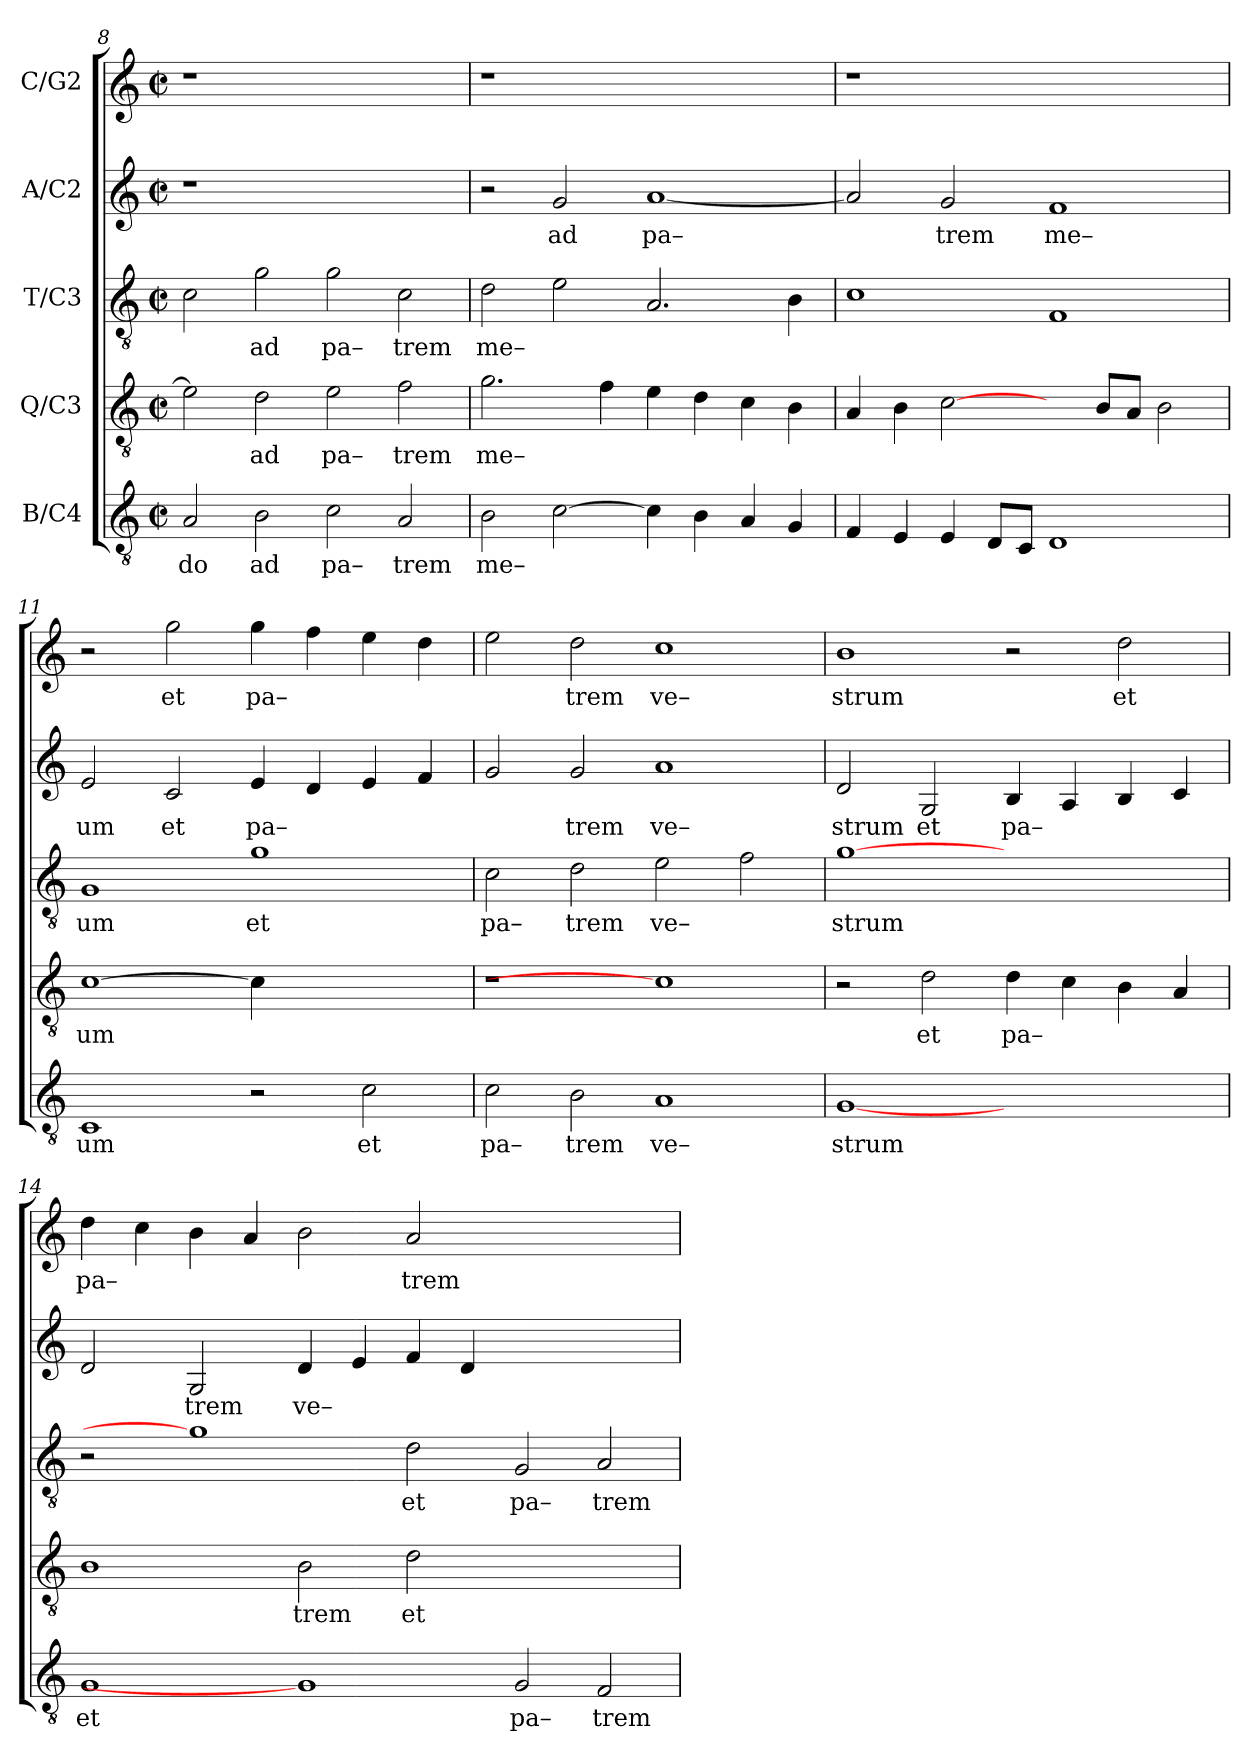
**kern	**text	**kern	**text	**kern	**text	**kern	**text	**kern	**text
*part5	*part5	*part4	*part4	*part3	*part3	*part2	*part2	*part1	*part1
*staff5	*staff5	*staff4	*staff4	*staff3	*staff3	*staff2	*staff2	*staff1	*staff1
*I"B/C4	*	*I"Q/C3	*	*I"T/C3	*	*I"A/C2	*	*I"C/G2	*
*clefGv2	*	*clefGv2	*	*clefGv2	*	*clefG2	*	*clefG2	*
*k[]	*	*k[]	*	*k[]	*	*k[]	*	*k[]	*
*C:	*	*C:	*	*C:	*	*C:	*	*C:	*
*M2/2	*	*M2/2	*	*M2/2	*	*M2/2	*	*M2/2	*
*met(c|)	*	*met(c|)	*	*met(c|)	*	*met(c|)	*	*met(c|)	*
=8	=8	=8	=8	=8	=8	=8	=8	=8	=8
!	!LO:LY:b	!	!	!	!	!	!	!	!
2A/	do	2e\]	.	2c\	.	1r	.	1r	.
!	!LO:LY:b	!	!LO:LY:b	!	!LO:LY:b	!	!	!	!
2B\	ad	2d\	ad	2g\	ad	.	.	.	.
!	!LO:LY:b	!	!LO:LY:b	!	!LO:LY:b	!	!	!	!
2c\	pa–	2e\	pa–	2g\	pa–	1ryy	.	1ryy	.
!	!LO:LY:b	!	!LO:LY:b	!	!LO:LY:b	!	!	!	!
2A/	trem	2f\	trem	2c\	trem	.	.	.	.
=9	=9	=9	=9	=9	=9	=9	=9	=9	=9
!	!LO:LY:b	!	!LO:LY:b	!	!LO:LY:b	!	!	!	!
2B\	me–	2.g\	me–	2d\	me–	2r	.	1r	.
!	!	!	!	!	!	!	!LO:LY:b	!	!
[2c\	.	.	.	2e\	.	2g/	ad	.	.
.	.	4f\	.	.	.	.	.	.	.
!	!	!	!	!	!	!	!LO:LY:b	!	!
4c\]	.	4e\	.	2.A/	.	[1a	pa–	1ryy	.
4B\	.	4d\	.	.	.	.	.	.	.
4A/	.	4c\	.	.	.	.	.	.	.
4G/	.	4B\	.	4B\	.	.	.	.	.
=10	=10	=10	=10	=10	=10	=10	=10	=10	=10
4F/	.	4A/	.	1c	.	2a/]	.	1r	.
4E/	.	4B\	.	.	.	.	.	.	.
!	!	!	!	!	!	!	!LO:LY:b	!	!
4E/	.	[2c\	.	.	.	2g/	trem	.	.
8D/L	.	.	.	.	.	.	.	.	.
8C/J	.	.	.	.	.	.	.	.	.
!	!	!	!	!	!	!	!LO:LY:b	!	!
1D	.	4ryy	.	1F	.	1f	me–	1ryy	.
.	.	8B/L	.	.	.	.	.	.	.
.	.	8A/J	.	.	.	.	.	.	.
.	.	2B\	.	.	.	.	.	.	.
=11	=11	=11	=11	=11	=11	=11	=11	=11	=11
!	!LO:LY:b	!	!LO:LY:b	!	!LO:LY:b	!	!LO:LY:b	!	!
1C	um	[1c	um	1G	um	2e/	um	2r	.
!	!	!	!	!	!	!	!LO:LY:b	!	!LO:LY:b
.	.	.	.	.	.	2c/	et	2gg\	et
!	!	!	!	!	!LO:LY:b	!	!LO:LY:b	!	!LO:LY:b
2r	.	4c\]	.	1g	et	4e/	pa–	4gg\	pa–
.	.	2.ryy	.	.	.	4d/	.	4ff\	.
!	!LO:LY:b	!	!	!	!	!	!	!	!
2c\	et	.	.	.	.	4e/	.	4ee\	.
.	.	.	.	.	.	4f/	.	4dd\	.
!!LO:LB:g=z
=12	=12	=12	=12	=12	=12	=12	=12	=12	=12
!	!LO:LY:b	!	!	!	!LO:LY:b	!	!	!	!
2c\	pa–	1r	.	2c\	pa–	2g/	.	2ee\	.
!	!LO:LY:b	!	!	!	!LO:LY:b	!	!LO:LY:b	!	!LO:LY:b
2B\	trem	.	.	2d\	trem	2g/	trem	2dd\	trem
!	!LO:LY:b	!	!	!	!LO:LY:b	!	!LO:LY:b	!	!LO:LY:b
1A	ve–	1c]	.	2e\	ve–	1a	ve–	1cc	ve–
.	.	.	.	2f\	.	.	.	.	.
=13	=13	=13	=13	=13	=13	=13	=13	=13	=13
!	!LO:LY:b	!	!	!	!LO:LY:b	!	!LO:LY:b	!	!LO:LY:b
[1G	strum	2r	.	[1g	strum	2d/	strum	1b	strum
!	!	!	!LO:LY:b	!	!	!	!LO:LY:b	!	!
.	.	2d\	et	.	.	2G/	et	.	.
!	!	!	!LO:LY:b	!	!	!	!LO:LY:b	!	!
1ryy	.	4d\	pa–	1ryy	.	4B/	pa–	2r	.
.	.	4c\	.	.	.	4A/	.	.	.
!	!	!	!	!	!	!	!	!	!LO:LY:b
.	.	4B\	.	.	.	4B/	.	2dd\	et
.	.	4A/	.	.	.	4c/	.	.	.
=14	=14	=14	=14	=14	=14	=14	=14	=14	=14
!	!LO:LY:b	!	!	!	!	!	!	!	!LO:LY:b
1G	et	1B	.	2r	.	2d/	.	4dd\	pa–
.	.	.	.	.	.	.	.	4cc\	.
!	!	!	!	!	!	!	!LO:LY:b	!	!
.	.	.	.	1g]	.	2G/	trem	4b\	.
.	.	.	.	.	.	.	.	4a/	.
!	!	!	!LO:LY:b	!	!	!	!LO:LY:b	!	!
1G]	.	2B\	trem	.	.	4d/	ve–	2b\	.
.	.	.	.	.	.	4e/	.	.	.
!	!	!	!LO:LY:b	!	!LO:LY:b	!	!	!	!LO:LY:b
.	.	2d\	et	2d\	et	4f/	.	2a/	trem
.	.	.	.	.	.	4d/	.	.	.
!	!LO:LY:b	!	!	!	!LO:LY:b	!	!	!	!
2G/	pa–	1ryy	.	2G/	pa–	1ryy	.	1ryy	.
!	!LO:LY:b	!	!	!	!LO:LY:b	!	!	!	!
2F/	trem	.	.	2A/	trem	.	.	.	.
=	=	=	=	=	=	=	=	=	=
*-	*-	*-	*-	*-	*-	*-	*-	*-	*-
